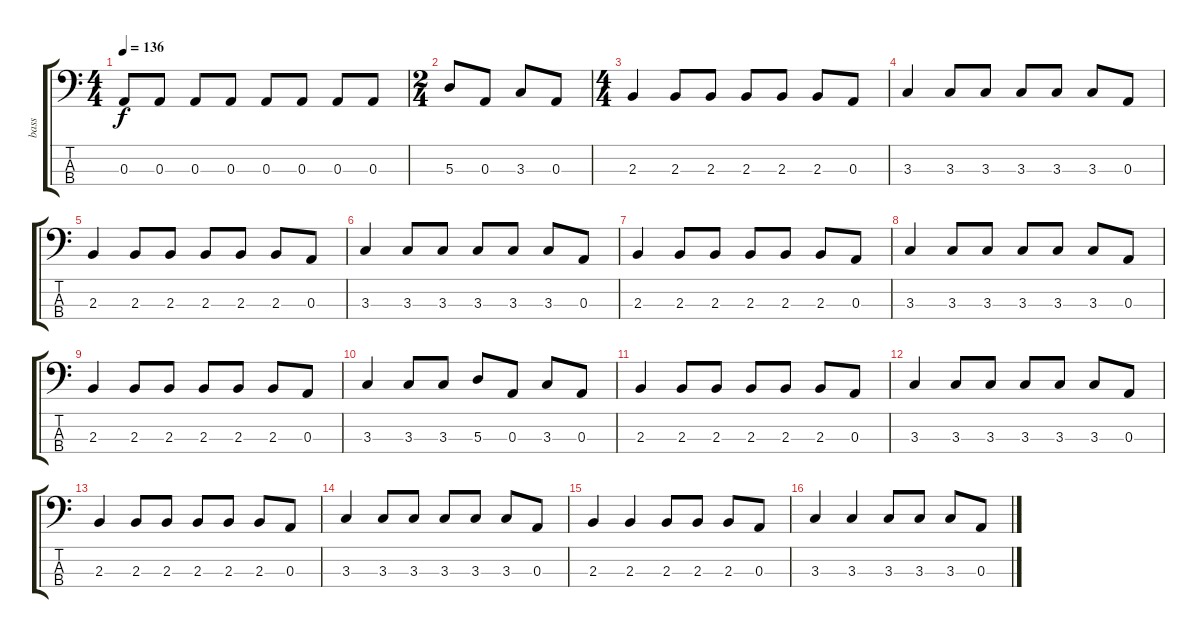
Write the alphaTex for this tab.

\track ("bass" "bass") {instrument electricbasspick}
\staff {score tabs}
\tuning (G2 D2 A1 E1) {hide}
\ts (4 4)
\tempo 136
\clef f4
\ks c
0.3.8{dy f} 0.3.8 0.3.8 0.3.8 0.3.8 0.3.8 0.3.8 0.3.8 |
\ts (2 4)
5.3.8 0.3.8 3.3.8 0.3.8 |
\ts (4 4)
2.3.4 2.3.8 2.3.8 2.3.8 2.3.8 2.3.8 0.3.8 |
3.3.4 3.3.8 3.3.8 3.3.8 3.3.8 3.3.8 0.3.8 |
2.3.4 2.3.8 2.3.8 2.3.8 2.3.8 2.3.8 0.3.8 |
3.3.4 3.3.8 3.3.8 3.3.8 3.3.8 3.3.8 0.3.8 |
2.3.4 2.3.8 2.3.8 2.3.8 2.3.8 2.3.8 0.3.8 |
3.3.4 3.3.8 3.3.8 3.3.8 3.3.8 3.3.8 0.3.8 |
2.3.4 2.3.8 2.3.8 2.3.8 2.3.8 2.3.8 0.3.8 |
3.3.4 3.3.8 3.3.8 5.3.8 0.3.8 3.3.8 0.3.8 |
2.3.4 2.3.8 2.3.8 2.3.8 2.3.8 2.3.8 0.3.8 |
3.3.4 3.3.8 3.3.8 3.3.8 3.3.8 3.3.8 0.3.8 |
2.3.4 2.3.8 2.3.8 2.3.8 2.3.8 2.3.8 0.3.8 |
3.3.4 3.3.8 3.3.8 3.3.8 3.3.8 3.3.8 0.3.8 |
2.3.4 2.3.4 2.3.8 2.3.8 2.3.8 0.3.8 |
3.3.4 3.3.4 3.3.8 3.3.8 3.3.8 0.3.8
